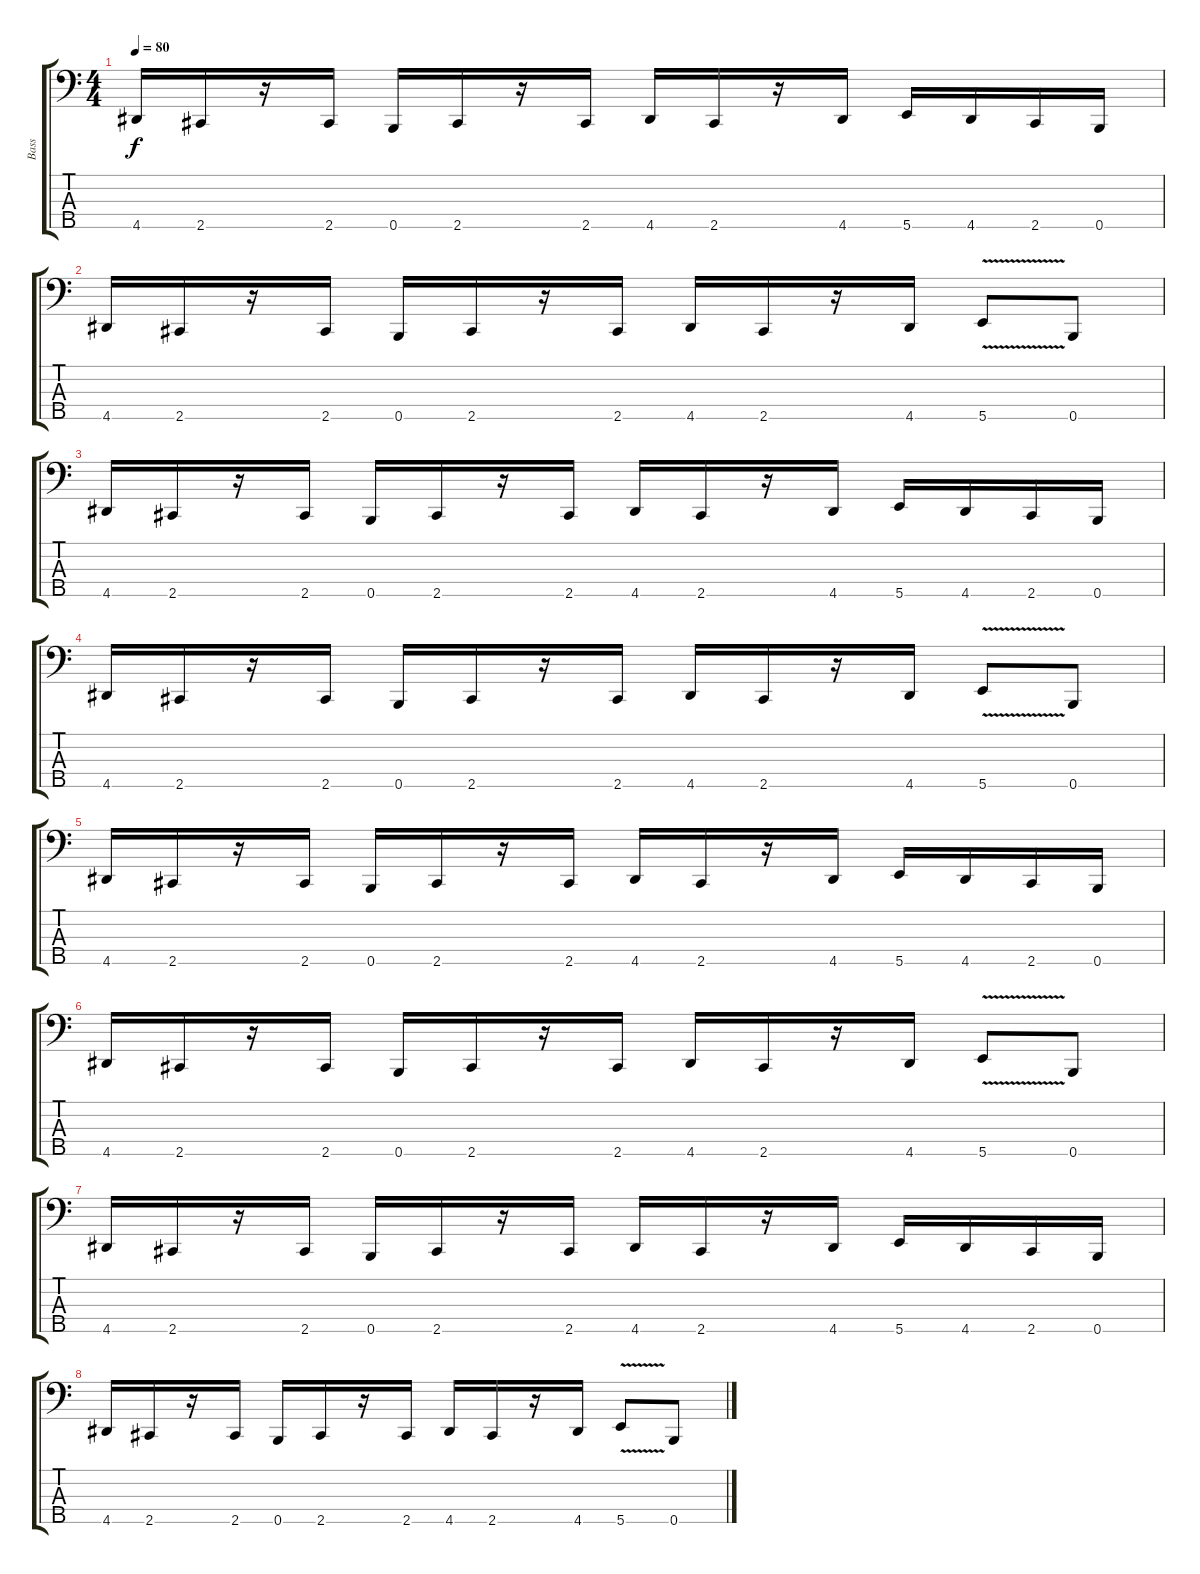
\track ("Bass" "Bass") {instrument electricbasspick}
\staff {score tabs}
\tuning (G2 D2 A1 E1 B0) {hide}
\ts (4 4)
\tempo 80
\clef f4
\ks c
4.5.16{dy f instrument electricbasspick} 2.5.16 r.16 2.5.16 0.5.16 2.5.16 r.16 2.5.16 4.5.16 2.5.16 r.16 4.5.16 5.5.16 4.5.16 2.5.16 0.5.16 |
4.5.16 2.5.16 r.16 2.5.16 0.5.16 2.5.16 r.16 2.5.16 4.5.16 2.5.16 r.16 4.5.16 5.5{v}.8 0.5.8 |
4.5.16 2.5.16 r.16 2.5.16 0.5.16 2.5.16 r.16 2.5.16 4.5.16 2.5.16 r.16 4.5.16 5.5.16 4.5.16 2.5.16 0.5.16 |
4.5.16 2.5.16 r.16 2.5.16 0.5.16 2.5.16 r.16 2.5.16 4.5.16 2.5.16 r.16 4.5.16 5.5{v}.8 0.5.8 |
4.5.16 2.5.16 r.16 2.5.16 0.5.16 2.5.16 r.16 2.5.16 4.5.16 2.5.16 r.16 4.5.16 5.5.16 4.5.16 2.5.16 0.5.16 |
4.5.16 2.5.16 r.16 2.5.16 0.5.16 2.5.16 r.16 2.5.16 4.5.16 2.5.16 r.16 4.5.16 5.5{v}.8 0.5.8 |
4.5.16 2.5.16 r.16 2.5.16 0.5.16 2.5.16 r.16 2.5.16 4.5.16 2.5.16 r.16 4.5.16 5.5.16 4.5.16 2.5.16 0.5.16 |
4.5.16 2.5.16 r.16 2.5.16 0.5.16 2.5.16 r.16 2.5.16 4.5.16 2.5.16 r.16 4.5.16 5.5{v}.8 0.5.8
